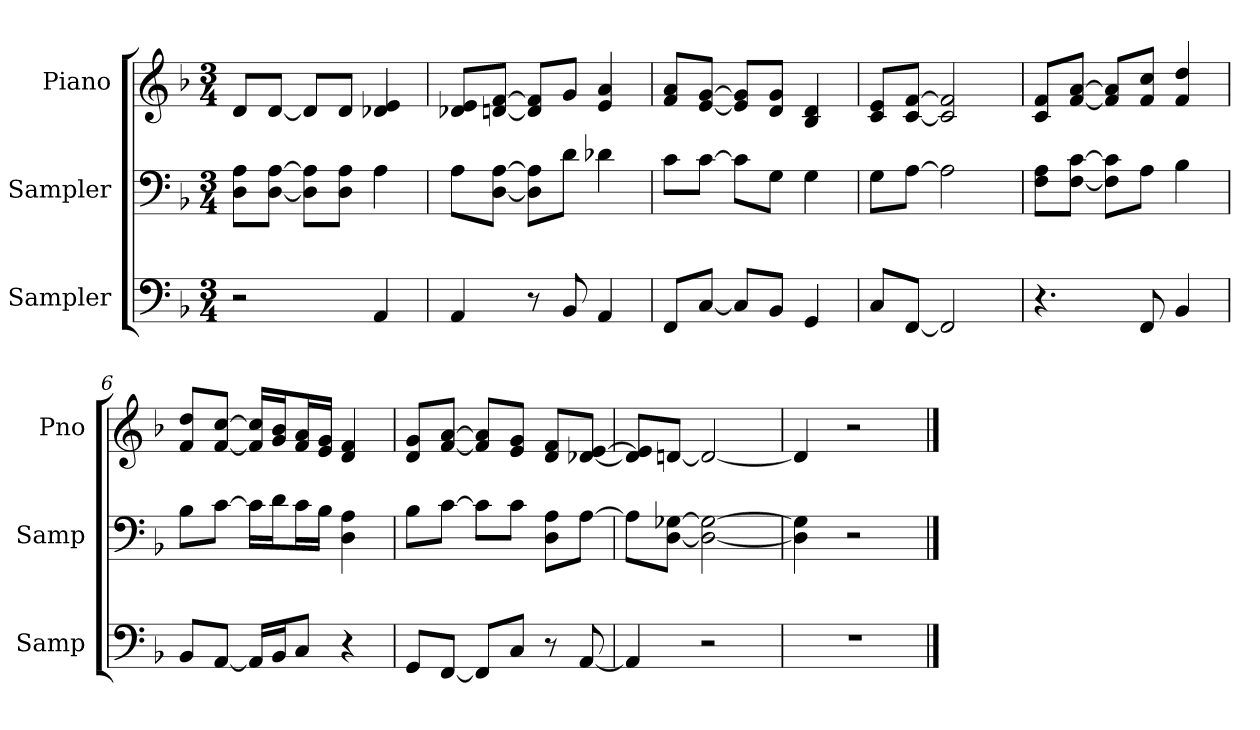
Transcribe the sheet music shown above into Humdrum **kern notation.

**kern	**kern	**kern
*part3	*part2	*part1
*staff3	*staff2	*staff1
*I"Sampler	*I"Sampler	*I"Piano
*I'Samp	*I'Samp	*I'Pno
*clefF4	*clefF4	*clefG2
*k[b-]	*k[b-]	*k[b-]
*F:	*F:	*F:
*M3/4	*M3/4	*M3/4
=1	=1	=1
2r	8D\ 8A\L	8d/L
.	[8D\ [8A\J	[8d/J
.	8D]\ 8A]\L	8d/L]
.	8D\ 8A\J	8d/J
4AA	4A	4d-X 4e
=2	=2	=2
4AA	8A\L	8d-X/ 8e/L
.	[8D\ [8A\J	[8dn/ [8f/J
8r	8D]\ 8A]\L	8d]/ 8f]/L
8BB-	8d\J	8g/J
4AA	4d-X	4e 4a
=3	=3	=3
8FF/L	8c\L	8f/ 8a/L
[8C/J	[8c\J	[8e/ [8g/J
8C/L]	8c\L]	8e]/ 8g]/L
8BB-/J	8G\J	8d/ 8g/J
4GG	4G	4B- 4d
=4	=4	=4
8C/L	8G\L	8c/ 8e/L
[8FF/J	[8A\J	[8c/ [8f/J
2FF]	2A]	2c/] 2f/]
=5	=5	=5
4.r	8F\ 8A\L	8c/ 8f/L
.	[8F\ [8c\J	[8f/ [8a/J
.	8F]\ 8c]\L	8f]/ 8a]/L
8FF	8A\J	8f/ 8cc/J
4BB-	4B-	4f 4dd
=6	=6	=6
8BB-/L	8B-\L	8f/ 8dd/L
[8AA/J	[8c\J	[8f/ [8cc/J
16AA/LL]	16c\LL]	16f]/ 16cc]/LL
16BB-/J	16d\J	16g/ 16b-/J
8C/J	16c\L	16f/ 16a/L
.	16B-\JJ	16e/ 16g/JJ
4r	4D 4A	4d 4f
=7	=7	=7
8GG/L	8B-\L	8d/ 8g/L
[8FF/J	[8c\J	[8f/ [8a/J
8FF/L]	8c\L]	8f]/ 8a]/L
8C/J	8c\J	8e/ 8g/J
8r	8D\ 8A\L	8d/ 8f/L
[8AA	[8A\J	[8d-X/ [8e/J
=8	=8	=8
4AA]	8A\L]	8d-]/ 8e]/L
.	[8D\ [8G-X\J	[8dn/J
2r	2D\_ 2G-\_	2d_
=9	=9	=9
2.r	4D\] 4G-\]	4d]
.	2r	2r
==	==	==
*-	*-	*-
